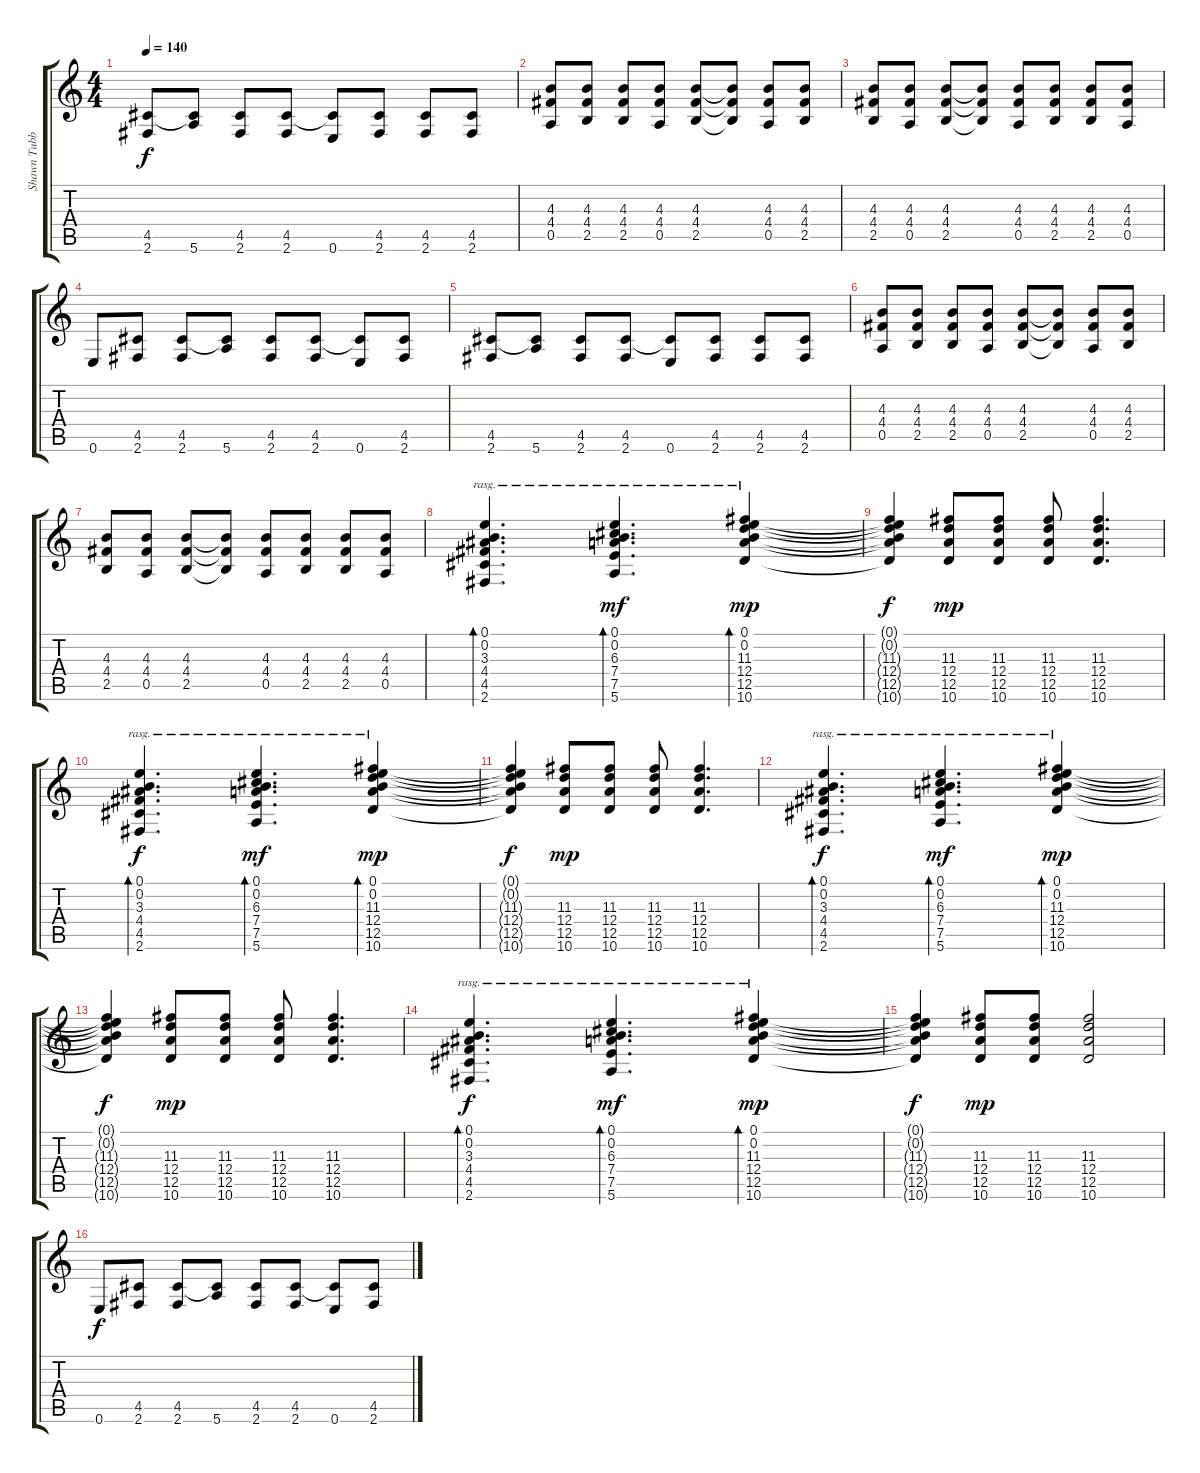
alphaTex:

\track ("Shawn Tubbs - Guitar 2" "Shawn Tubb") {instrument acousticguitarsteel}
\staff {score tabs}
\tuning (E4 B3 G3 D3 A2 E2) {hide}
\ts (4 4)
\tempo 140
\clef g2
\ks c
(4.5 2.6).8{dy f} (4.5{t} 5.6).8 (4.5 2.6).8 (4.5 2.6).8 (4.5{t} 0.6).8 (4.5 2.6).8 (4.5 2.6).8 (4.5 2.6).8 |
(4.3 4.4 0.5).8 (4.3 4.4 2.5).8 (4.3 4.4 2.5).8 (4.3 4.4 0.5).8 (4.3 4.4 2.5).8 (4.3{t} 4.4{t} 2.5{t}).8 (4.3 4.4 0.5).8 (4.3 4.4 2.5).8 |
(4.3 4.4 2.5).8 (4.3 4.4 0.5).8 (4.3 4.4 2.5).8 (4.3{t} 4.4{t} 2.5{t}).8 (4.3 4.4 0.5).8 (4.3 4.4 2.5).8 (4.3 4.4 2.5).8 (4.3 4.4 0.5).8 |
0.6.8 (4.5 2.6).8 (4.5 2.6).8 (4.5{t} 5.6).8 (4.5 2.6).8 (4.5 2.6).8 (4.5{t} 0.6).8 (4.5 2.6).8 |
(4.5 2.6).8 (4.5{t} 5.6).8 (4.5 2.6).8 (4.5 2.6).8 (4.5{t} 0.6).8 (4.5 2.6).8 (4.5 2.6).8 (4.5 2.6).8 |
(4.3 4.4 0.5).8 (4.3 4.4 2.5).8 (4.3 4.4 2.5).8 (4.3 4.4 0.5).8 (4.3 4.4 2.5).8 (4.3{t} 4.4{t} 2.5{t}).8 (4.3 4.4 0.5).8 (4.3 4.4 2.5).8 |
(4.3 4.4 2.5).8 (4.3 4.4 0.5).8 (4.3 4.4 2.5).8 (4.3{t} 4.4{t} 2.5{t}).8 (4.3 4.4 0.5).8 (4.3 4.4 2.5).8 (4.3 4.4 2.5).8 (4.3 4.4 0.5).8 |
(0.1 0.2 3.3 4.4 4.5 2.6).4{d bd 30 rasg ii} (0.1 0.2 6.3 7.4 7.5 5.6).4{d bd 30 rasg ii dy mf} (0.1 0.2 11.3 12.4 12.5 10.6).4{bd 30 rasg ii dy mp} |
(0.1{t} 0.2{t} 11.3{t} 12.4{t} 12.5{t} 10.6{t}).4{dy f} (11.3 12.4 12.5 10.6).8{dy mp} (11.3 12.4 12.5 10.6).8 (11.3 12.4 12.5 10.6).8 (11.3 12.4 12.5 10.6).4{d} |
(0.1 0.2 3.3 4.4 4.5 2.6).4{d bd 30 rasg ii dy f} (0.1 0.2 6.3 7.4 7.5 5.6).4{d bd 30 rasg ii dy mf} (0.1 0.2 11.3 12.4 12.5 10.6).4{bd 30 rasg ii dy mp} |
(0.1{t} 0.2{t} 11.3{t} 12.4{t} 12.5{t} 10.6{t}).4{dy f} (11.3 12.4 12.5 10.6).8{dy mp} (11.3 12.4 12.5 10.6).8 (11.3 12.4 12.5 10.6).8 (11.3 12.4 12.5 10.6).4{d} |
(0.1 0.2 3.3 4.4 4.5 2.6).4{d bd 30 rasg ii dy f} (0.1 0.2 6.3 7.4 7.5 5.6).4{d bd 30 rasg ii dy mf} (0.1 0.2 11.3 12.4 12.5 10.6).4{bd 30 rasg ii dy mp} |
(0.1{t} 0.2{t} 11.3{t} 12.4{t} 12.5{t} 10.6{t}).4{dy f} (11.3 12.4 12.5 10.6).8{dy mp} (11.3 12.4 12.5 10.6).8 (11.3 12.4 12.5 10.6).8 (11.3 12.4 12.5 10.6).4{d} |
(0.1 0.2 3.3 4.4 4.5 2.6).4{d bd 30 rasg ii dy f} (0.1 0.2 6.3 7.4 7.5 5.6).4{d bd 30 rasg ii dy mf} (0.1 0.2 11.3 12.4 12.5 10.6).4{bd 30 rasg ii dy mp} |
(0.1{t} 0.2{t} 11.3{t} 12.4{t} 12.5{t} 10.6{t}).4{dy f} (11.3 12.4 12.5 10.6).8{dy mp} (11.3 12.4 12.5 10.6).8 (11.3 12.4 12.5 10.6).2 |
0.6.8{dy f} (4.5 2.6).8 (4.5 2.6).8 (4.5{t} 5.6).8 (4.5 2.6).8 (4.5 2.6).8 (4.5{t} 0.6).8 (4.5 2.6).8
